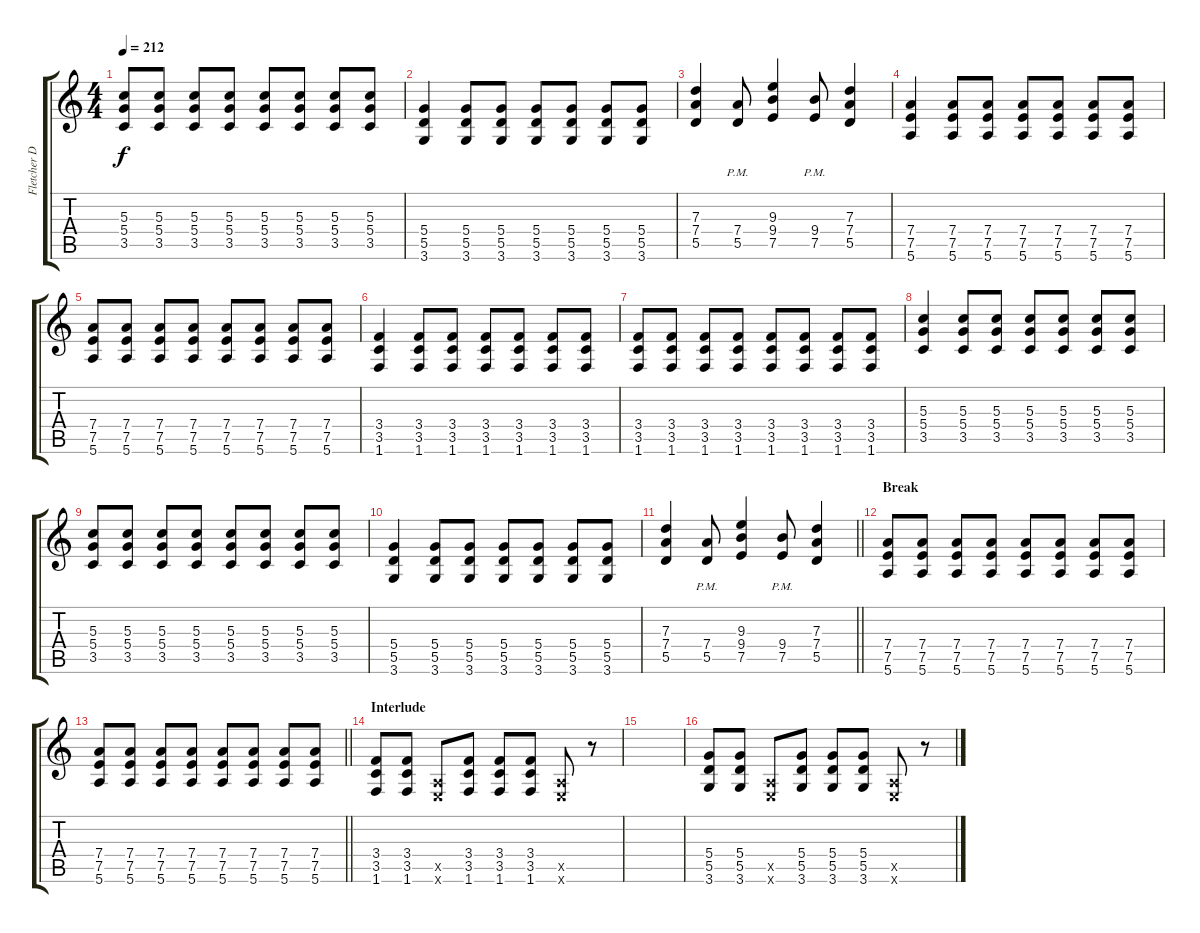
\track ("Fletcher Dragge - Guitar Rhythm" "Fletcher D") {instrument overdrivenguitar}
\staff {score tabs}
\tuning (E4 B3 G3 D3 A2 E2) {hide}
\ts (4 4)
\tempo 212
\clef g2
\ks c
(5.3 5.4 3.5).8{dy f} (5.3 5.4 3.5).8 (5.3 5.4 3.5).8 (5.3 5.4 3.5).8 (5.3 5.4 3.5).8 (5.3 5.4 3.5).8 (5.3 5.4 3.5).8 (5.3 5.4 3.5).8 |
(5.4 5.5 3.6).4 (5.4 5.5 3.6).8 (5.4 5.5 3.6).8 (5.4 5.5 3.6).8 (5.4 5.5 3.6).8 (5.4 5.5 3.6).8 (5.4 5.5 3.6).8 |
(7.3 7.4 5.5).4 (7.4{pm} 5.5{pm}).8 (9.3 9.4 7.5).4 (9.4{pm} 7.5{pm}).8 (7.3 7.4 5.5).4 |
(7.4 7.5 5.6).4 (7.4 7.5 5.6).8 (7.4 7.5 5.6).8 (7.4 7.5 5.6).8 (7.4 7.5 5.6).8 (7.4 7.5 5.6).8 (7.4 7.5 5.6).8 |
(7.4 7.5 5.6).8 (7.4 7.5 5.6).8 (7.4 7.5 5.6).8 (7.4 7.5 5.6).8 (7.4 7.5 5.6).8 (7.4 7.5 5.6).8 (7.4 7.5 5.6).8 (7.4 7.5 5.6).8 |
(3.4 3.5 1.6).4 (3.4 3.5 1.6).8 (3.4 3.5 1.6).8 (3.4 3.5 1.6).8 (3.4 3.5 1.6).8 (3.4 3.5 1.6).8 (3.4 3.5 1.6).8 |
(3.4 3.5 1.6).8 (3.4 3.5 1.6).8 (3.4 3.5 1.6).8 (3.4 3.5 1.6).8 (3.4 3.5 1.6).8 (3.4 3.5 1.6).8 (3.4 3.5 1.6).8 (3.4 3.5 1.6).8 |
(5.3 5.4 3.5).4 (5.3 5.4 3.5).8 (5.3 5.4 3.5).8 (5.3 5.4 3.5).8 (5.3 5.4 3.5).8 (5.3 5.4 3.5).8 (5.3 5.4 3.5).8 |
(5.3 5.4 3.5).8 (5.3 5.4 3.5).8 (5.3 5.4 3.5).8 (5.3 5.4 3.5).8 (5.3 5.4 3.5).8 (5.3 5.4 3.5).8 (5.3 5.4 3.5).8 (5.3 5.4 3.5).8 |
(5.4 5.5 3.6).4 (5.4 5.5 3.6).8 (5.4 5.5 3.6).8 (5.4 5.5 3.6).8 (5.4 5.5 3.6).8 (5.4 5.5 3.6).8 (5.4 5.5 3.6).8 |
\barLineRight lightlight
(7.3 7.4 5.5).4 (7.4{pm} 5.5{pm}).8 (9.3 9.4 7.5).4 (9.4{pm} 7.5{pm}).8 (7.3 7.4 5.5).4 |
\section ("" "Break")
(7.4 7.5 5.6).8 (7.4 7.5 5.6).8 (7.4 7.5 5.6).8 (7.4 7.5 5.6).8 (7.4 7.5 5.6).8 (7.4 7.5 5.6).8 (7.4 7.5 5.6).8 (7.4 7.5 5.6).8 |
\barLineRight lightlight
(7.4 7.5 5.6).8 (7.4 7.5 5.6).8 (7.4 7.5 5.6).8 (7.4 7.5 5.6).8 (7.4 7.5 5.6).8 (7.4 7.5 5.6).8 (7.4 7.5 5.6).8 (7.4 7.5 5.6).8 |
\section ("" "Interlude")
(3.4 3.5 1.6).8 (3.4 3.5 1.6).8 (0.5{x} 0.6{x}).8 (3.4 3.5 1.6).8 (3.4 3.5 1.6).8 (3.4 3.5 1.6).8 (0.5{x} 0.6{x}).8 r.8 |
|
(5.4 5.5 3.6).8 (5.4 5.5 3.6).8 (0.5{x} 0.6{x}).8 (5.4 5.5 3.6).8 (5.4 5.5 3.6).8 (5.4 5.5 3.6).8 (0.5{x} 0.6{x}).8 r.8
